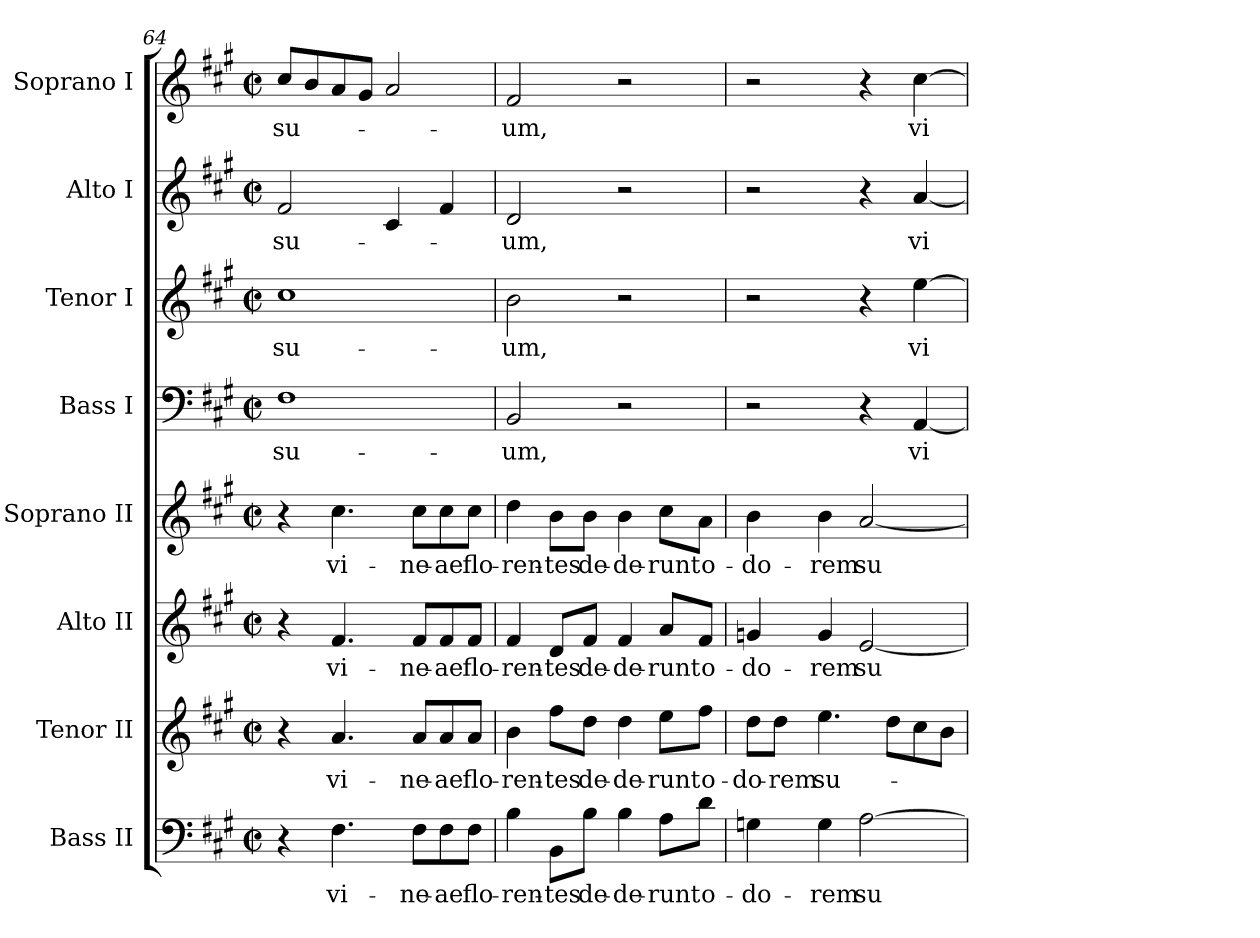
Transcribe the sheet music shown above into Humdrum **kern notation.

**kern	**text	**kern	**text	**kern	**text	**kern	**text	**kern	**text	**kern	**text	**kern	**text	**kern	**text
*part8	*part8	*part7	*part7	*part6	*part6	*part5	*part5	*part4	*part4	*part3	*part3	*part2	*part2	*part1	*part1
*staff8	*staff8	*staff7	*staff7	*staff6	*staff6	*staff5	*staff5	*staff4	*staff4	*staff3	*staff3	*staff2	*staff2	*staff1	*staff1
*I"Bass II	*	*I"Tenor II	*	*I"Alto II	*	*I"Soprano II	*	*I"Bass I	*	*I"Tenor I	*	*I"Alto I	*	*I"Soprano I	*
*I'B. II	*	*I'T. II	*	*I'A. II	*	*	*	*I'B. I	*	*I'T. I	*	*I'A. I	*	*	*
*clefF4	*	*clefG2	*	*clefG2	*	*clefG2	*	*clefF4	*	*clefG2	*	*clefG2	*	*clefG2	*
*	*	*ITrd7c12	*	*	*	*	*	*	*	*ITrd7c12	*	*	*	*	*
*k[f#c#g#]	*	*k[f#c#g#]	*	*k[f#c#g#]	*	*k[f#c#g#]	*	*k[f#c#g#]	*	*k[f#c#g#]	*	*k[f#c#g#]	*	*k[f#c#g#]	*
*A:	*	*A:	*	*A:	*	*A:	*	*A:	*	*A:	*	*A:	*	*A:	*
*M2/2	*	*M2/2	*	*M2/2	*	*M2/2	*	*M2/2	*	*M2/2	*	*M2/2	*	*M2/2	*
*met(c|)	*	*met(c|)	*	*met(c|)	*	*met(c|)	*	*met(c|)	*	*met(c|)	*	*met(c|)	*	*met(c|)	*
=64	=64	=64	=64	=64	=64	=64	=64	=64	=64	=64	=64	=64	=64	=64	=64
!	!	!	!	!	!	!	!	!	!LO:LY:b:color=#000000	!	!	!	!	!	!
!	!	!	!	!	!	!	!	!	!	!	!LO:LY:b:color=#000000	!	!	!	!
!	!	!	!	!	!	!	!	!	!	!	!	!	!LO:LY:b:color=#000000	!	!
!	!	!	!	!	!	!	!	!	!	!	!	!	!	!	!LO:LY:b:color=#000000
4r	.	4r	.	4r	.	4r	.	1F#i	su-	1c#i	su-	2f#i/	su-	8cc#i/L	su-
.	.	.	.	.	.	.	.	.	.	.	.	.	.	8bi/	.
!	!LO:LY:b:color=#000000	!	!	!	!	!	!	!	!	!	!	!	!	!	!
!	!	!	!LO:LY:b:color=#000000	!	!	!	!	!	!	!	!	!	!	!	!
!	!	!	!	!	!LO:LY:b:color=#000000	!	!	!	!	!	!	!	!	!	!
!	!	!	!	!	!	!	!LO:LY:b:color=#000000	!	!	!	!	!	!	!	!
4.F#i\	vi-	4.Ai/	vi-	4.f#i/	vi-	4.cc#i\	vi-	.	.	.	.	.	.	8ai/	.
.	.	.	.	.	.	.	.	.	.	.	.	.	.	8g#i/J	.
.	.	.	.	.	.	.	.	.	.	.	.	4c#i/	.	2ai/	.
!	!LO:LY:b:color=#000000	!	!	!	!	!	!	!	!	!	!	!	!	!	!
!	!	!	!LO:LY:b:color=#000000	!	!	!	!	!	!	!	!	!	!	!	!
!	!	!	!	!	!LO:LY:b:color=#000000	!	!	!	!	!	!	!	!	!	!
!	!	!	!	!	!	!	!LO:LY:b:color=#000000	!	!	!	!	!	!	!	!
8F#i\L	-ne-	8Ai/L	-ne-	8f#i/L	-ne-	8cc#i\L	-ne-	.	.	.	.	.	.	.	.
!	!LO:LY:b:color=#000000	!	!	!	!	!	!	!	!	!	!	!	!	!	!
!	!	!	!LO:LY:b:color=#000000	!	!	!	!	!	!	!	!	!	!	!	!
!	!	!	!	!	!LO:LY:b:color=#000000	!	!	!	!	!	!	!	!	!	!
!	!	!	!	!	!	!	!LO:LY:b:color=#000000	!	!	!	!	!	!	!	!
8F#i\	-ae	8Ai/	-ae	8f#i/	-ae	8cc#i\	-ae	.	.	.	.	4f#i/	.	.	.
!	!LO:LY:b:color=#000000	!	!	!	!	!	!	!	!	!	!	!	!	!	!
!	!	!	!LO:LY:b:color=#000000	!	!	!	!	!	!	!	!	!	!	!	!
!	!	!	!	!	!LO:LY:b:color=#000000	!	!	!	!	!	!	!	!	!	!
!	!	!	!	!	!	!	!LO:LY:b:color=#000000	!	!	!	!	!	!	!	!
8F#i\J	flo-	8Ai/J	flo-	8f#i/J	flo-	8cc#i\J	flo-	.	.	.	.	.	.	.	.
=65	=65	=65	=65	=65	=65	=65	=65	=65	=65	=65	=65	=65	=65	=65	=65
!	!LO:LY:b:color=#000000	!	!	!	!	!	!	!	!	!	!	!	!	!	!
!	!	!	!LO:LY:b:color=#000000	!	!	!	!	!	!	!	!	!	!	!	!
!	!	!	!	!	!LO:LY:b:color=#000000	!	!	!	!	!	!	!	!	!	!
!	!	!	!	!	!	!	!LO:LY:b:color=#000000	!	!	!	!	!	!	!	!
!	!	!	!	!	!	!	!	!	!LO:LY:b:color=#000000	!	!	!	!	!	!
!	!	!	!	!	!	!	!	!	!	!	!LO:LY:b:color=#000000	!	!	!	!
!	!	!	!	!	!	!	!	!	!	!	!	!	!LO:LY:b:color=#000000	!	!
!	!	!	!	!	!	!	!	!	!	!	!	!	!	!	!LO:LY:b:color=#000000
4Bi\	-ren-	4Bi\	-ren-	4f#i/	-ren-	4ddi\	-ren-	2BBi/	-um,	2Bi\	-um,	2di/	-um,	2f#i/	-um,
!	!LO:LY:b:color=#000000	!	!	!	!	!	!	!	!	!	!	!	!	!	!
!	!	!	!LO:LY:b:color=#000000	!	!	!	!	!	!	!	!	!	!	!	!
!	!	!	!	!	!LO:LY:b:color=#000000	!	!	!	!	!	!	!	!	!	!
!	!	!	!	!	!	!	!LO:LY:b:color=#000000	!	!	!	!	!	!	!	!
8BBi\L	-tes	8f#i\L	-tes	8di/L	-tes	8bi\L	-tes	.	.	.	.	.	.	.	.
!	!LO:LY:b:color=#000000	!	!	!	!	!	!	!	!	!	!	!	!	!	!
!	!	!	!LO:LY:b:color=#000000	!	!	!	!	!	!	!	!	!	!	!	!
!	!	!	!	!	!LO:LY:b:color=#000000	!	!	!	!	!	!	!	!	!	!
!	!	!	!	!	!	!	!LO:LY:b:color=#000000	!	!	!	!	!	!	!	!
8Bi\J	de-	8di\J	de-	8f#i/J	de-	8bi\J	de-	.	.	.	.	.	.	.	.
!	!LO:LY:b:color=#000000	!	!	!	!	!	!	!	!	!	!	!	!	!	!
!	!	!	!LO:LY:b:color=#000000	!	!	!	!	!	!	!	!	!	!	!	!
!	!	!	!	!	!LO:LY:b:color=#000000	!	!	!	!	!	!	!	!	!	!
!	!	!	!	!	!	!	!LO:LY:b:color=#000000	!	!	!	!	!	!	!	!
4Bi\	-de-	4di\	-de-	4f#i/	-de-	4bi\	-de-	2r	.	2r	.	2r	.	2r	.
!	!LO:LY:b:color=#000000	!	!	!	!	!	!	!	!	!	!	!	!	!	!
!	!	!	!LO:LY:b:color=#000000	!	!	!	!	!	!	!	!	!	!	!	!
!	!	!	!	!	!LO:LY:b:color=#000000	!	!	!	!	!	!	!	!	!	!
!	!	!	!	!	!	!	!LO:LY:b:color=#000000	!	!	!	!	!	!	!	!
8Ai\L	-runt	8ei\L	-runt	8ai/L	-runt	8cc#i\L	-runt	.	.	.	.	.	.	.	.
!	!LO:LY:b:color=#000000	!	!	!	!	!	!	!	!	!	!	!	!	!	!
!	!	!	!LO:LY:b:color=#000000	!	!	!	!	!	!	!	!	!	!	!	!
!	!	!	!	!	!LO:LY:b:color=#000000	!	!	!	!	!	!	!	!	!	!
!	!	!	!	!	!	!	!LO:LY:b:color=#000000	!	!	!	!	!	!	!	!
8di\J	o-	8f#i\J	o-	8f#i/J	o-	8ai\J	o-	.	.	.	.	.	.	.	.
=66	=66	=66	=66	=66	=66	=66	=66	=66	=66	=66	=66	=66	=66	=66	=66
!	!LO:LY:b:color=#000000	!	!	!	!	!	!	!	!	!	!	!	!	!	!
!	!	!	!LO:LY:b:color=#000000	!	!	!	!	!	!	!	!	!	!	!	!
!	!	!	!	!	!LO:LY:b:color=#000000	!	!	!	!	!	!	!	!	!	!
!	!	!	!	!	!	!	!LO:LY:b:color=#000000	!	!	!	!	!	!	!	!
4Gni\	-do-	8di\L	-do-	4gni/	-do-	4bi\	-do-	2r	.	2r	.	2r	.	2r	.
!	!	!	!LO:LY:b:color=#000000	!	!	!	!	!	!	!	!	!	!	!	!
.	.	8di\J	-rem	.	.	.	.	.	.	.	.	.	.	.	.
!	!LO:LY:b:color=#000000	!	!	!	!	!	!	!	!	!	!	!	!	!	!
!	!	!	!LO:LY:b:color=#000000	!	!	!	!	!	!	!	!	!	!	!	!
!	!	!	!	!	!LO:LY:b:color=#000000	!	!	!	!	!	!	!	!	!	!
!	!	!	!	!	!	!	!LO:LY:b:color=#000000	!	!	!	!	!	!	!	!
4Gi\	-rem	4.ei\	su-	4gi/	-rem	4bi\	-rem	.	.	.	.	.	.	.	.
!	!LO:LY:b:color=#000000	!	!	!	!	!	!	!	!	!	!	!	!	!	!
!	!	!	!	!	!LO:LY:b:color=#000000	!	!	!	!	!	!	!	!	!	!
!	!	!	!	!	!	!	!LO:LY:b:color=#000000	!	!	!	!	!	!	!	!
[>2Ai\	su-	.	.	[<2ei/	su-	[<2ai/	su-	4r	.	4r	.	4r	.	4r	.
.	.	8di\L	.	.	.	.	.	.	.	.	.	.	.	.	.
!	!	!	!	!	!	!	!	!	!LO:LY:b:color=#000000	!	!	!	!	!	!
!	!	!	!	!	!	!	!	!	!	!	!LO:LY:b:color=#000000	!	!	!	!
!	!	!	!	!	!	!	!	!	!	!	!	!	!LO:LY:b:color=#000000	!	!
!	!	!	!	!	!	!	!	!	!	!	!	!	!	!	!LO:LY:b:color=#000000
.	.	8c#i\	.	.	.	.	.	[<4AAi/	vi-	[>4ei\	vi-	[<4ai/	vi-	[>4cc#i\	vi-
.	.	8Bi\J	.	.	.	.	.	.	.	.	.	.	.	.	.
=	=	=	=	=	=	=	=	=	=	=	=	=	=	=	=
*-	*-	*-	*-	*-	*-	*-	*-	*-	*-	*-	*-	*-	*-	*-	*-
